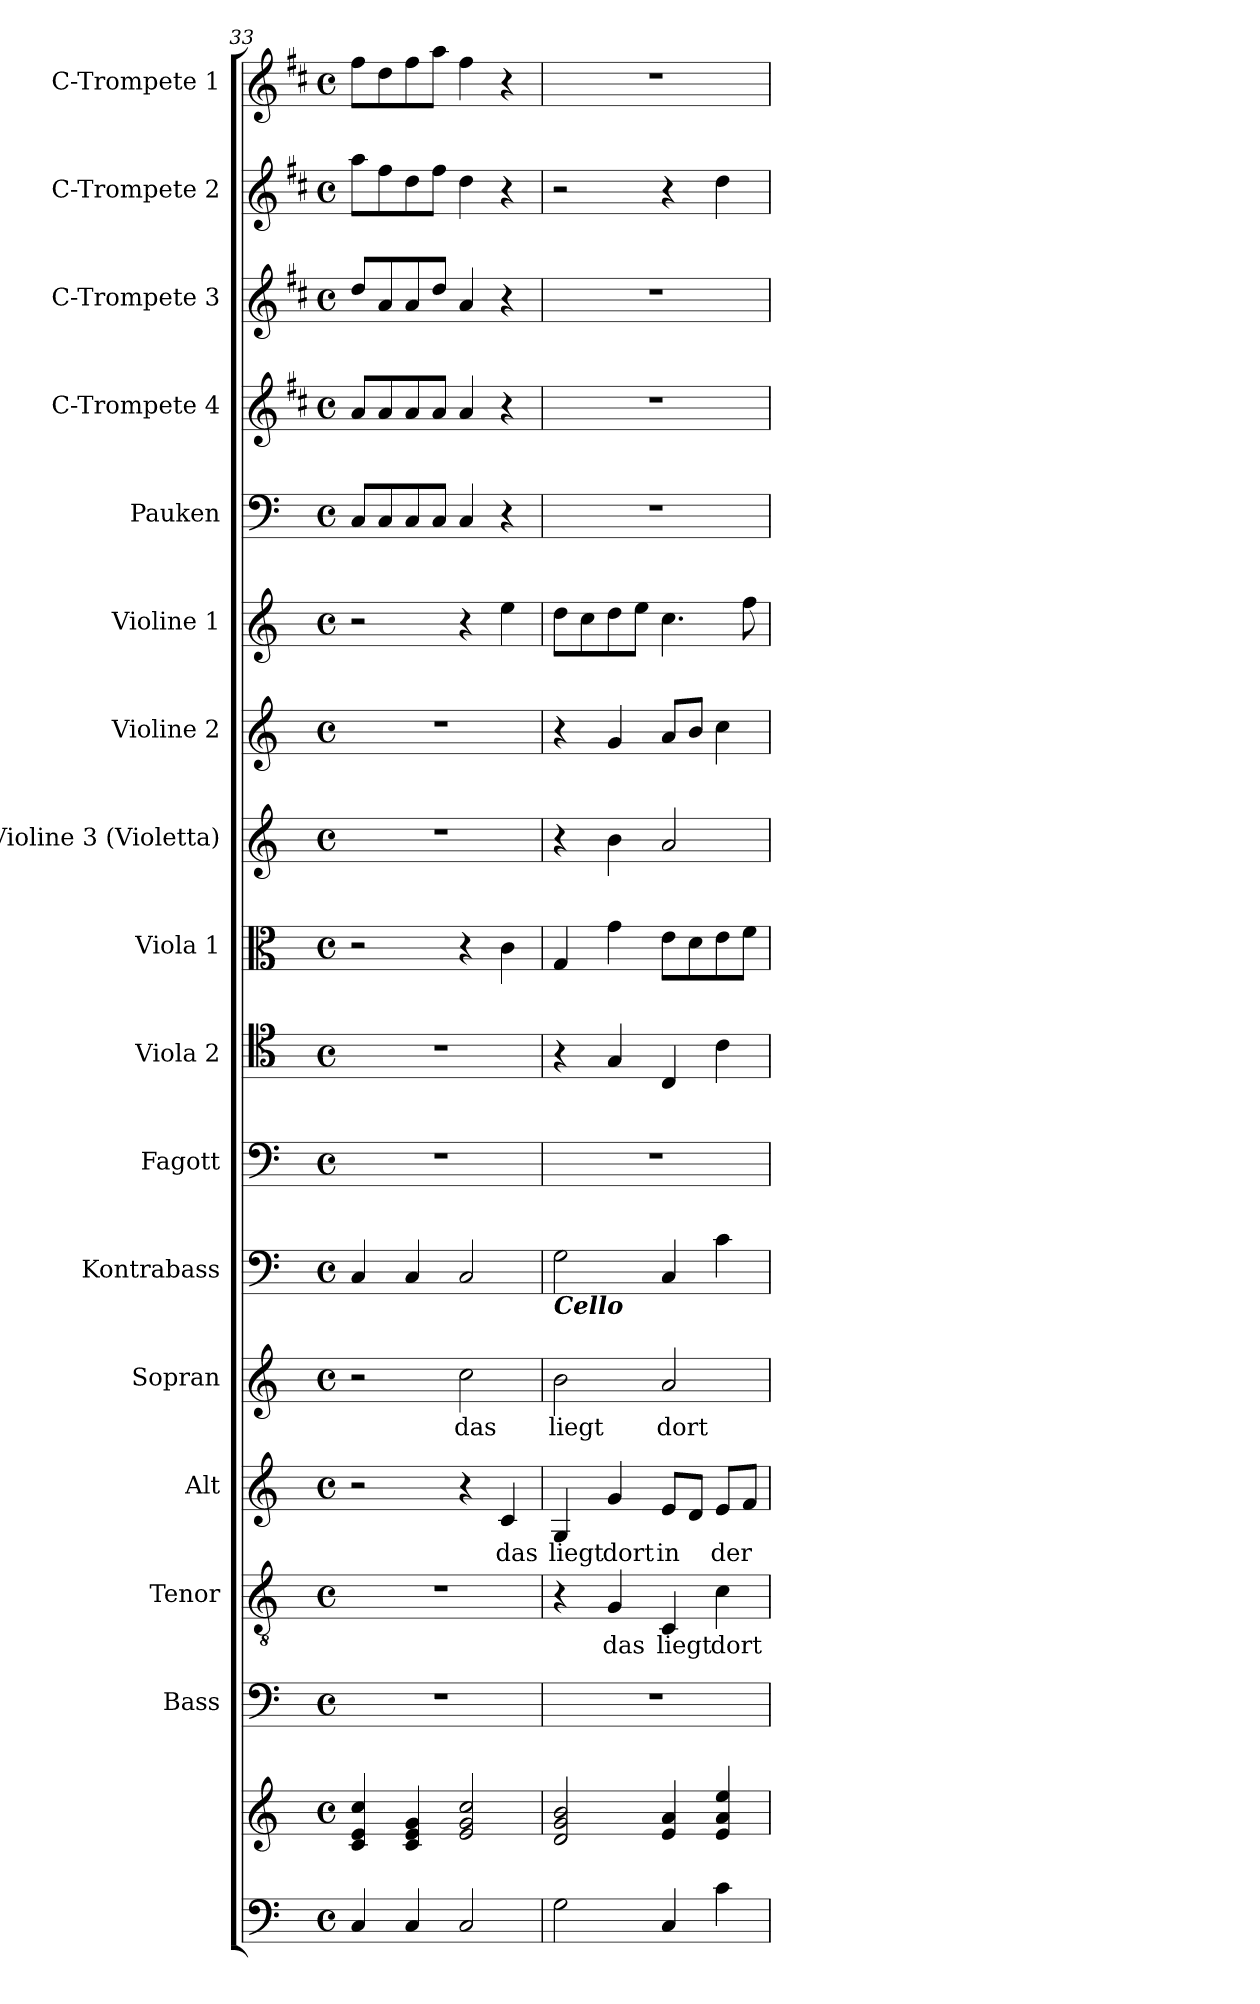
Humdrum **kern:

**kern	**kern	**kern	**kern	**text	**kern	**text	**kern	**text	**kern	**kern	**kern	**kern	**kern	**kern	**kern	**kern	**kern	**kern	**kern	**kern
*part17	*part17	*part16	*part15	*part15	*part14	*part14	*part13	*part13	*part12	*part11	*part10	*part9	*part8	*part7	*part6	*part5	*part4	*part3	*part2	*part1
*staff18	*staff17	*staff16	*staff15	*staff15	*staff14	*staff14	*staff13	*staff13	*staff12	*staff11	*staff10	*staff9	*staff8	*staff7	*staff6	*staff5	*staff4	*staff3	*staff2	*staff1
*	*	*I"Bass	*I"Tenor	*	*I"Alt	*	*I"Sopran	*	*I"Kontrabass	*I"Fagott	*I"Viola 2	*I"Viola 1	*I"Violine 3 (Violetta)	*I"Violine 2	*I"Violine 1	*I"Pauken	*I"C-Trompete 4	*I"C-Trompete 3	*I"C-Trompete 2	*I"C-Trompete 1
*	*	*I'B.	*I'T.	*	*I'A.	*	*I'S.	*	*I'Kb.	*I'Fg.	*I'Vla. 2	*I'Vla. 1	*I'Vl. 3	*I'Vl. 2	*I'Vl. 1	*I'Pk.	*I'C Trp. 4	*I'C Trp. 3	*I'C Trp. 2	*I'C Trp. 1
!!LO:PB:g=z
*clefF4	*clefG2	*clefF4	*clefGv2	*	*clefG2	*	*clefG2	*	*clefF4	*clefF4	*clefC4	*clefC3	*clefG2	*clefG2	*clefG2	*clefF4	*clefG2	*clefG2	*clefG2	*clefG2
*	*	*	*	*	*	*	*	*	*ITrd7c12	*	*	*	*	*	*	*	*ITrd1c2	*ITrd1c2	*ITrd1c2	*ITrd1c2
*k[]	*k[]	*k[]	*k[]	*	*k[]	*	*k[]	*	*k[]	*k[]	*k[]	*k[]	*k[]	*k[]	*k[]	*k[]	*k[]	*k[]	*k[]	*k[]
*C:	*C:	*C:	*C:	*	*C:	*	*C:	*	*C:	*C:	*C:	*C:	*C:	*C:	*C:	*C:	*C:	*C:	*C:	*C:
*M4/4	*M4/4	*M4/4	*M4/4	*	*M4/4	*	*M4/4	*	*M4/4	*M4/4	*M4/4	*M4/4	*M4/4	*M4/4	*M4/4	*M4/4	*M4/4	*M4/4	*M4/4	*M4/4
*met(c)	*met(c)	*met(c)	*met(c)	*	*met(c)	*	*met(c)	*	*met(c)	*met(c)	*met(c)	*met(c)	*met(c)	*met(c)	*met(c)	*met(c)	*met(c)	*met(c)	*met(c)	*met(c)
=33	=33	=33	=33	=33	=33	=33	=33	=33	=33	=33	=33	=33	=33	=33	=33	=33	=33	=33	=33	=33
4C/	4c/ 4e/ 4cc/	1r	1r	.	2r	.	2r	.	4CC/	1r	1r	2r	1r	1r	2r	8C/L	8g/L	8cc/L	8gg\L	8ee\L
.	.	.	.	.	.	.	.	.	.	.	.	.	.	.	.	8C/	8g/	8g/	8ee\	8cc\
4C/	4c/ 4e/ 4g/	.	.	.	.	.	.	.	4CC/	.	.	.	.	.	.	8C/	8g/	8g/	8cc\	8ee\
.	.	.	.	.	.	.	.	.	.	.	.	.	.	.	.	8C/J	8g/J	8cc/J	8ee\J	8gg\J
!	!	!	!	!	!	!	!	!LO:LY:b	!	!	!	!	!	!	!	!	!	!	!	!
2C/	2e/ 2g/ 2cc/	.	.	.	4r	.	2cc\	das	2CC/	.	.	4r	.	.	4r	4C/	4g/	4g/	4cc\	4ee\
!	!	!	!	!	!	!LO:LY:b	!	!	!	!	!	!	!	!	!	!	!	!	!	!
.	.	.	.	.	4c/	das	.	.	.	.	.	4c\	.	.	4ee\	4r	4r	4r	4r	4r
=34	=34	=34	=34	=34	=34	=34	=34	=34	=34	=34	=34	=34	=34	=34	=34	=34	=34	=34	=34	=34
!	!	!	!	!	!	!	!	!	!LO:TX:b:Bi:t=Cello	!	!	!	!	!	!	!	!	!	!	!
!	!	!	!	!	!	!LO:LY:b	!	!LO:LY:b	!	!	!	!	!	!	!	!	!	!	!	!
2G\	2d/ 2g/ 2b/	1r	4r	.	4G/	liegt	2b\	liegt	2GG\	1r	4r	4G/	4r	4r	8dd\L	1r	1r	1r	2r	1r
.	.	.	.	.	.	.	.	.	.	.	.	.	.	.	8cc\	.	.	.	.	.
!	!	!	!	!LO:LY:b	!	!LO:LY:b	!	!	!	!	!	!	!	!	!	!	!	!	!	!
.	.	.	4G/	das	4g/	dort	.	.	.	.	4G/	4g\	4b\	4g/	8dd\	.	.	.	.	.
.	.	.	.	.	.	.	.	.	.	.	.	.	.	.	8ee\J	.	.	.	.	.
!	!	!	!	!LO:LY:b	!	!LO:LY:b	!	!LO:LY:b	!	!	!	!	!	!	!	!	!	!	!	!
4C/	4e/ 4a/	.	4C/	liegt	8e/L	in	2a/	dort	4CC/	.	4C/	8e\L	2a/	8a/L	4.cc\	.	.	.	4r	.
.	.	.	.	.	8d/J	.	.	.	.	.	.	8d\	.	8b/J	.	.	.	.	.	.
!	!	!	!	!LO:LY:b	!	!LO:LY:b	!	!	!	!	!	!	!	!	!	!	!	!	!	!
4c\	4e/ 4a/ 4ee/	.	4c\	dort	8e/L	der	.	.	4C\	.	4c\	8e\	.	4cc\	.	.	.	.	4cc\	.
.	.	.	.	.	8f/J	.	.	.	.	.	.	8f\J	.	.	8ff\	.	.	.	.	.
=	=	=	=	=	=	=	=	=	=	=	=	=	=	=	=	=	=	=	=	=
*-	*-	*-	*-	*-	*-	*-	*-	*-	*-	*-	*-	*-	*-	*-	*-	*-	*-	*-	*-	*-
